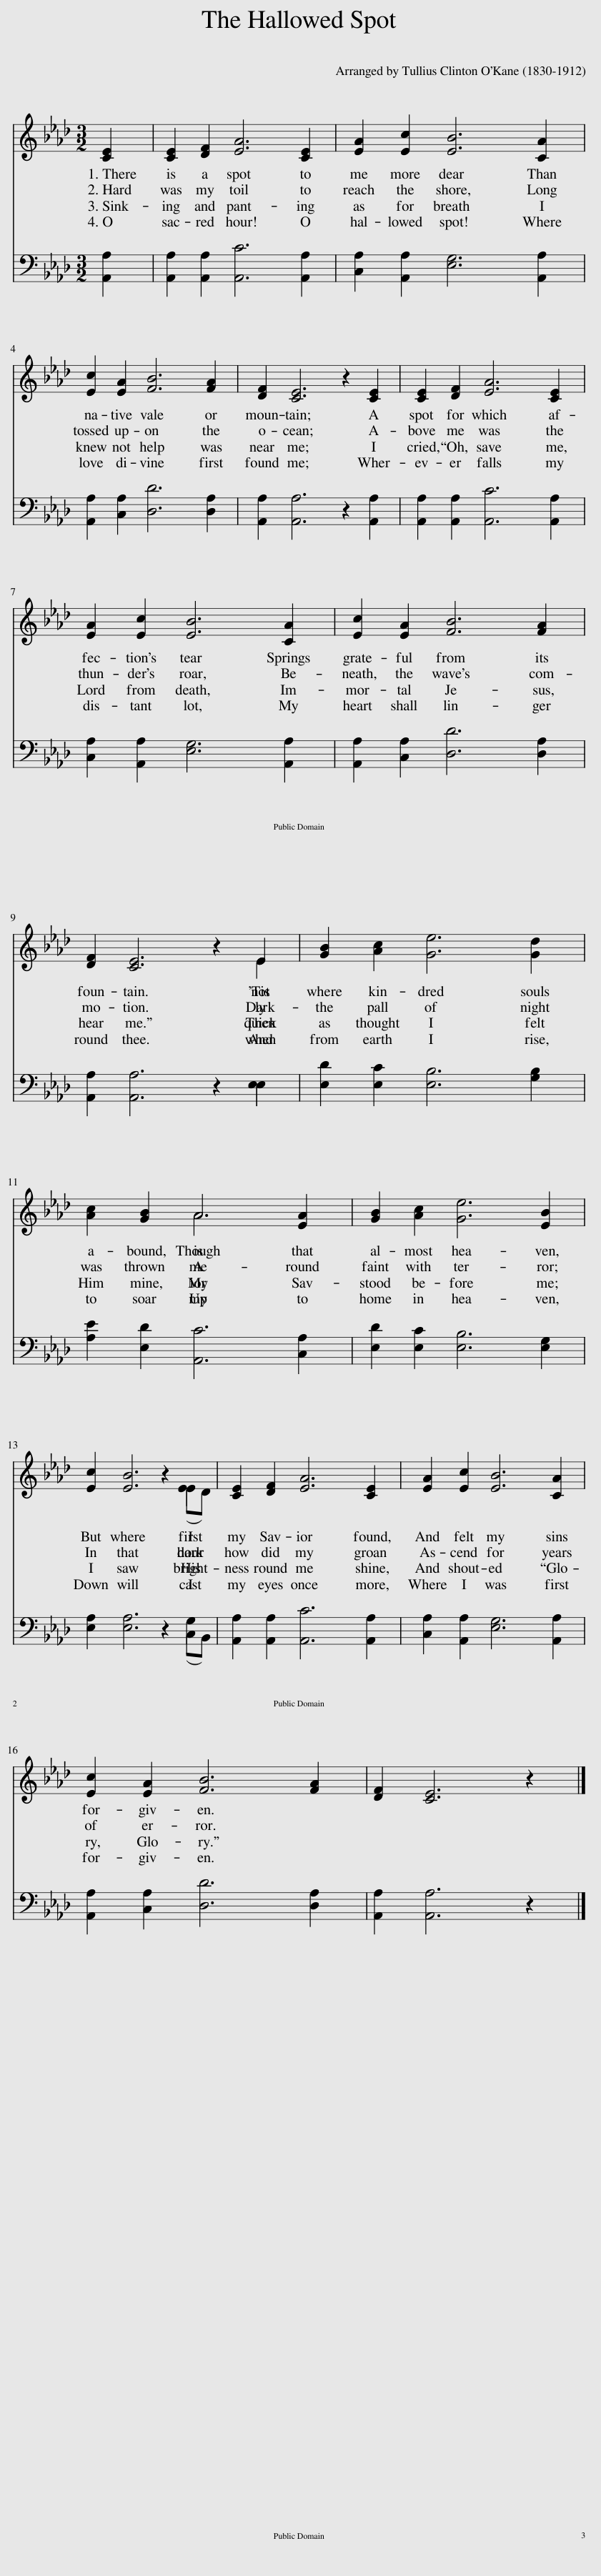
X:1
%%score ( 1 2 ) ( 3 4 )
L:1/8
M:3/2
I:linebreak $
K:Ab
V:1 treble
V:2 treble
V:3 bass
V:4 bass
V:1
 [CE]2 | [CE]2 [DF]2 [EA]6 [CE]2 | [EA]2 [Ec]2 [EB]6 [CA]2 |$ [Ec]2 [EA]2 [FB]6 [FA]2 | [DF]2 [CE]6 z2 [CE]2 | %5
 [CE]2 [DF]2 [EA]6 [CE]2 |$ [EA]2 [Ec]2 [EB]6 [CA]2 | [Ec]2 [EA]2 [FB]6 [FA]2 |$ [DF]2 [CE]6 z2 E2 | [GB]2 [Ac]2 [Ge]6 [Gd]2 |$ %10
 [Ac]2 [GB]2 A6 [EA]2 | [GB]2 [Ac]2 [Ge]6 [EB]2 |$ [Ec]2 [EB]6 z2 (ED) | [CE]2 [DF]2 [EA]6 [CE]2 | [EA]2 [Ec]2 [EB]6 [CA]2 |$ %15
 [Ec]2 [EA]2 [FB]6 [FA]2 | [DF]2 [CE]6 z2 |] %17
V:2
 x2 | x12 | x12 |$ x12 | x12 | %5
 x12 |$ x12 | x12 |$ x10 E2 | x12 |$ %10
 x4 A6 x2 | x12 |$ x10 E2 | x12 | x12 |$ %15
 x12 | x10 |] %17
V:3
 [A,,A,]2 | [A,,A,]2 [A,,A,]2 [A,,C]6 [A,,A,]2 | [C,A,]2 [A,,A,]2 [E,G,]6 [A,,A,]2 |$ [A,,A,]2 [C,A,]2 [D,D]6 [D,A,]2 | [A,,A,]2 [A,,A,]6 z2 [A,,A,]2 | %5
 [A,,A,]2 [A,,A,]2 [A,,C]6 [A,,A,]2 |$ [C,A,]2 [A,,A,]2 [E,G,]6 [A,,A,]2 | [A,,A,]2 [C,A,]2 [D,D]6 [D,A,]2 |$ [A,,A,]2 [A,,A,]6 z2 E,2 | [E,D]2 [E,C]2 [E,B,]6 [G,B,]2 |$ %10
 [A,E]2 [E,D]2 [A,,C]6 [C,A,]2 | [E,D]2 [E,C]2 [E,B,]6 [E,G,]2 |$ [E,A,]2 [E,A,]6 z2 (C,B,,) | [A,,A,]2 [A,,A,]2 [A,,C]6 [A,,A,]2 | [C,A,]2 [A,,A,]2 [E,G,]6 [A,,A,]2 |$ %15
 [A,,A,]2 [C,A,]2 [D,D]6 [D,A,]2 | [A,,A,]2 [A,,A,]6 z2 |] %17
V:4
 x2 | x12 | x12 |$ x12 | x12 | %5
 x12 |$ x12 | x12 |$ x10 E,2 | x12 |$ %10
 x12 | x12 |$ x10 G,2 | x12 | x12 |$ %15
 x12 | x10 |] %17
